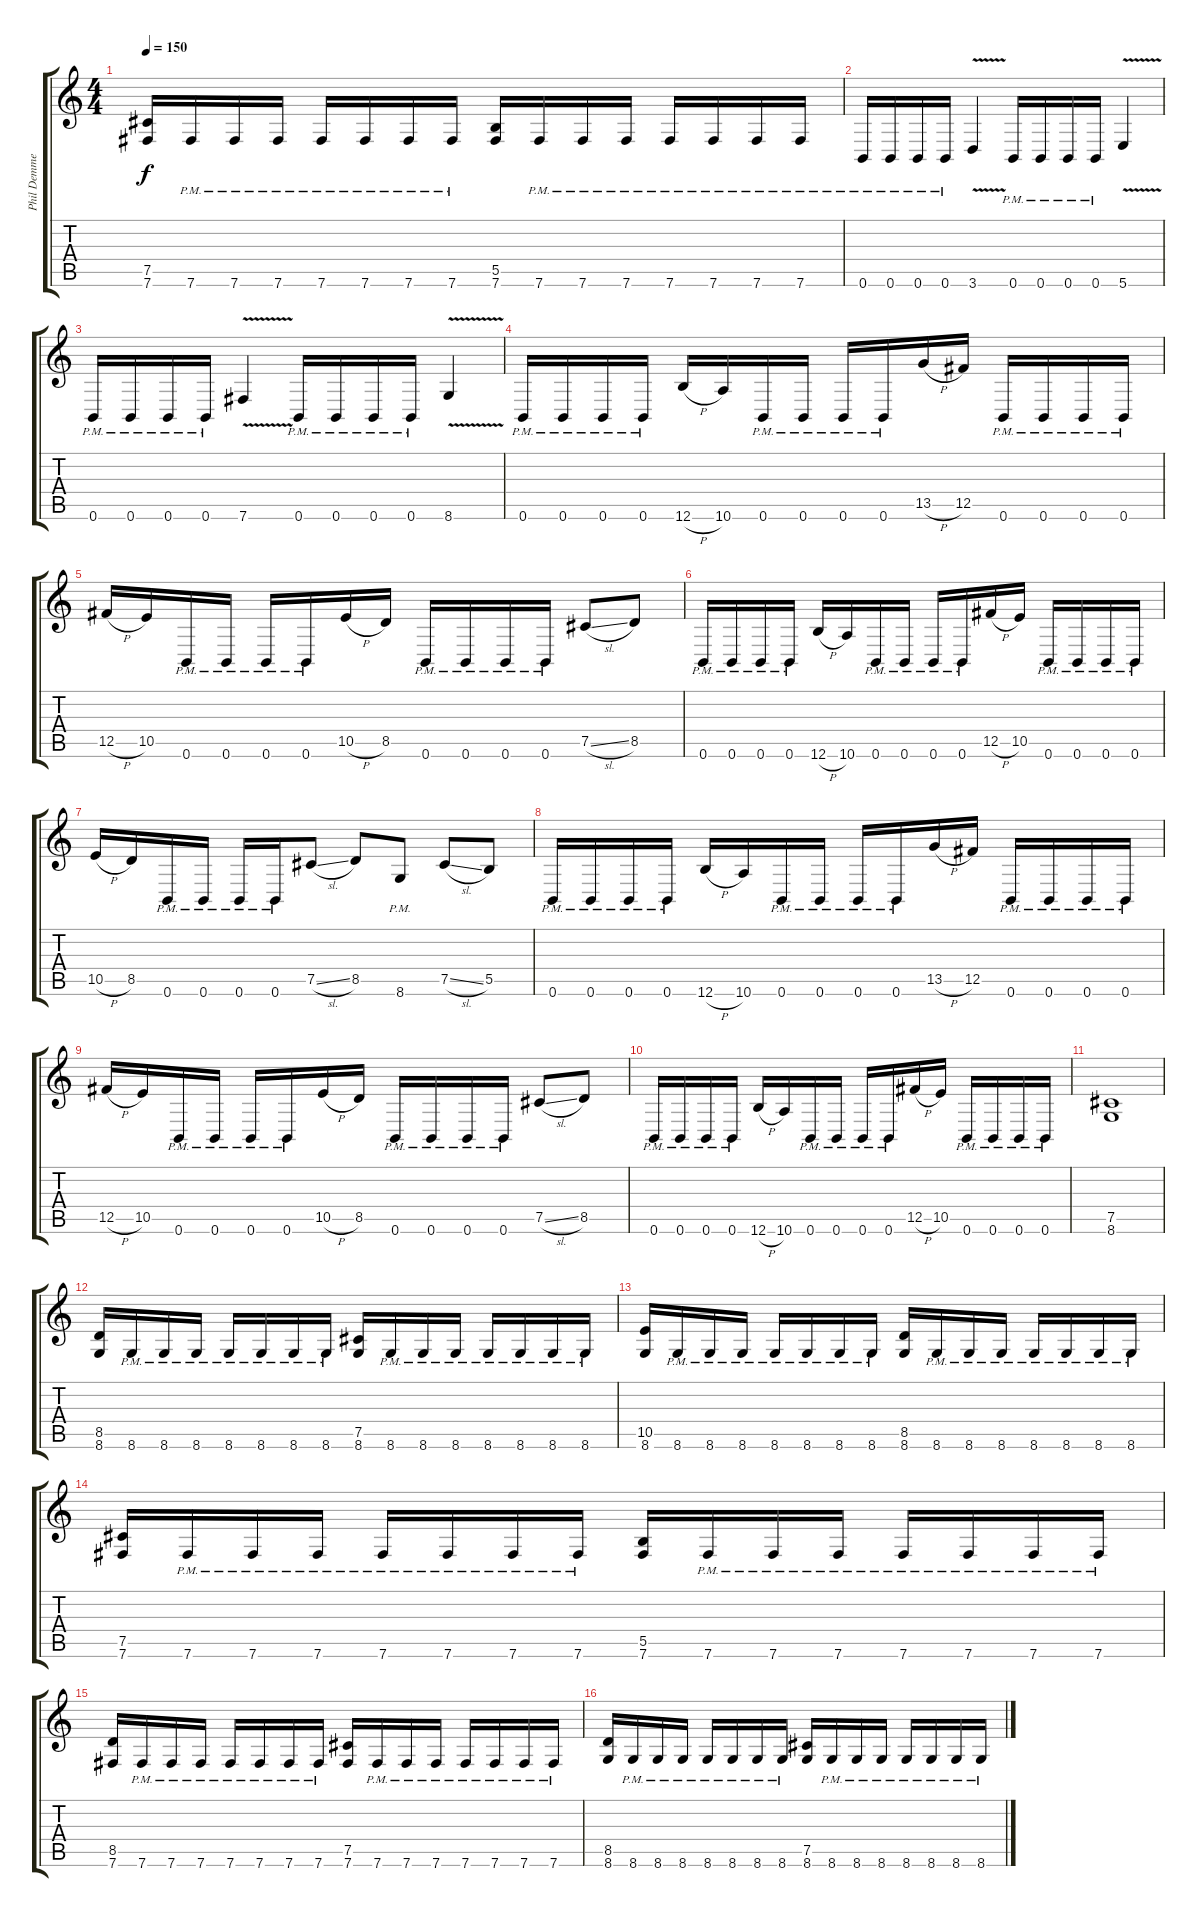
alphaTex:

\track ("Phil Demmel" "Phil Demme") {instrument distortionguitar}
\staff {score tabs}
\tuning (Db4 Ab3 E3 B2 Gb2 B1) {hide}
\ts (4 4)
\tempo 150
\clef g2
\ks c
(7.5 7.6).16{dy f} 7.6{pm}.16 7.6{pm}.16 7.6{pm}.16 7.6{pm}.16 7.6{pm}.16 7.6{pm}.16 7.6{pm}.16 (5.5 7.6).16 7.6{pm}.16 7.6{pm}.16 7.6{pm}.16 7.6{pm}.16 7.6{pm}.16 7.6{pm}.16 7.6{pm}.16 |
0.6{pm}.16 0.6{pm}.16 0.6{pm}.16 0.6{pm}.16 3.6{v}.4 0.6{pm}.16 0.6{pm}.16 0.6{pm}.16 0.6{pm}.16 5.6{v}.4 |
0.6{pm}.16 0.6{pm}.16 0.6{pm}.16 0.6{pm}.16 7.6{v}.4 0.6{pm}.16 0.6{pm}.16 0.6{pm}.16 0.6{pm}.16 8.6{v}.4 |
0.6{pm}.16 0.6{pm}.16 0.6{pm}.16 0.6{pm}.16 12.6{h}.16 10.6.16 0.6{pm}.16 0.6{pm}.16 0.6{pm}.16 0.6{pm}.16 13.5{h}.16 12.5.16 0.6{pm}.16 0.6{pm}.16 0.6{pm}.16 0.6{pm}.16 |
12.5{h}.16 10.5.16 0.6{pm}.16 0.6{pm}.16 0.6{pm}.16 0.6{pm}.16 10.5{h}.16 8.5.16 0.6{pm}.16 0.6{pm}.16 0.6{pm}.16 0.6{pm}.16 7.5{sl}.8 8.5.8 |
0.6{pm}.16 0.6{pm}.16 0.6{pm}.16 0.6{pm}.16 12.6{h}.16 10.6.16 0.6{pm}.16 0.6{pm}.16 0.6{pm}.16 0.6{pm}.16 12.5{h}.16 10.5.16 0.6{pm}.16 0.6{pm}.16 0.6{pm}.16 0.6{pm}.16 |
10.5{h}.16 8.5.16 0.6{pm}.16 0.6{pm}.16 0.6{pm}.16 0.6{pm}.16 7.5{sl}.8 8.5.8 8.6{pm}.8 7.5{sl}.8 5.5.8 |
0.6{pm}.16 0.6{pm}.16 0.6{pm}.16 0.6{pm}.16 12.6{h}.16 10.6.16 0.6{pm}.16 0.6{pm}.16 0.6{pm}.16 0.6{pm}.16 13.5{h}.16 12.5.16 0.6{pm}.16 0.6{pm}.16 0.6{pm}.16 0.6{pm}.16 |
12.5{h}.16 10.5.16 0.6{pm}.16 0.6{pm}.16 0.6{pm}.16 0.6{pm}.16 10.5{h}.16 8.5.16 0.6{pm}.16 0.6{pm}.16 0.6{pm}.16 0.6{pm}.16 7.5{sl}.8 8.5.8 |
0.6{pm}.16 0.6{pm}.16 0.6{pm}.16 0.6{pm}.16 12.6{h}.16 10.6.16 0.6{pm}.16 0.6{pm}.16 0.6{pm}.16 0.6{pm}.16 12.5{h}.16 10.5.16 0.6{pm}.16 0.6{pm}.16 0.6{pm}.16 0.6{pm}.16 |
(7.5 8.6).1 |
(8.5 8.6).16 8.6{pm}.16 8.6{pm}.16 8.6{pm}.16 8.6{pm}.16 8.6{pm}.16 8.6{pm}.16 8.6{pm}.16 (7.5 8.6).16 8.6{pm}.16 8.6{pm}.16 8.6{pm}.16 8.6{pm}.16 8.6{pm}.16 8.6{pm}.16 8.6{pm}.16 |
(10.5 8.6).16 8.6{pm}.16 8.6{pm}.16 8.6{pm}.16 8.6{pm}.16 8.6{pm}.16 8.6{pm}.16 8.6{pm}.16 (8.5 8.6).16 8.6{pm}.16 8.6{pm}.16 8.6{pm}.16 8.6{pm}.16 8.6{pm}.16 8.6{pm}.16 8.6{pm}.16 |
(7.5 7.6).16 7.6{pm}.16 7.6{pm}.16 7.6{pm}.16 7.6{pm}.16 7.6{pm}.16 7.6{pm}.16 7.6{pm}.16 (5.5 7.6).16 7.6{pm}.16 7.6{pm}.16 7.6{pm}.16 7.6{pm}.16 7.6{pm}.16 7.6{pm}.16 7.6{pm}.16 |
(8.5 7.6).16 7.6{pm}.16 7.6{pm}.16 7.6{pm}.16 7.6{pm}.16 7.6{pm}.16 7.6{pm}.16 7.6{pm}.16 (7.5 7.6).16 7.6{pm}.16 7.6{pm}.16 7.6{pm}.16 7.6{pm}.16 7.6{pm}.16 7.6{pm}.16 7.6{pm}.16 |
(8.5 8.6).16 8.6{pm}.16 8.6{pm}.16 8.6{pm}.16 8.6{pm}.16 8.6{pm}.16 8.6{pm}.16 8.6{pm}.16 (7.5 8.6).16 8.6{pm}.16 8.6{pm}.16 8.6{pm}.16 8.6{pm}.16 8.6{pm}.16 8.6{pm}.16 8.6{pm}.16
